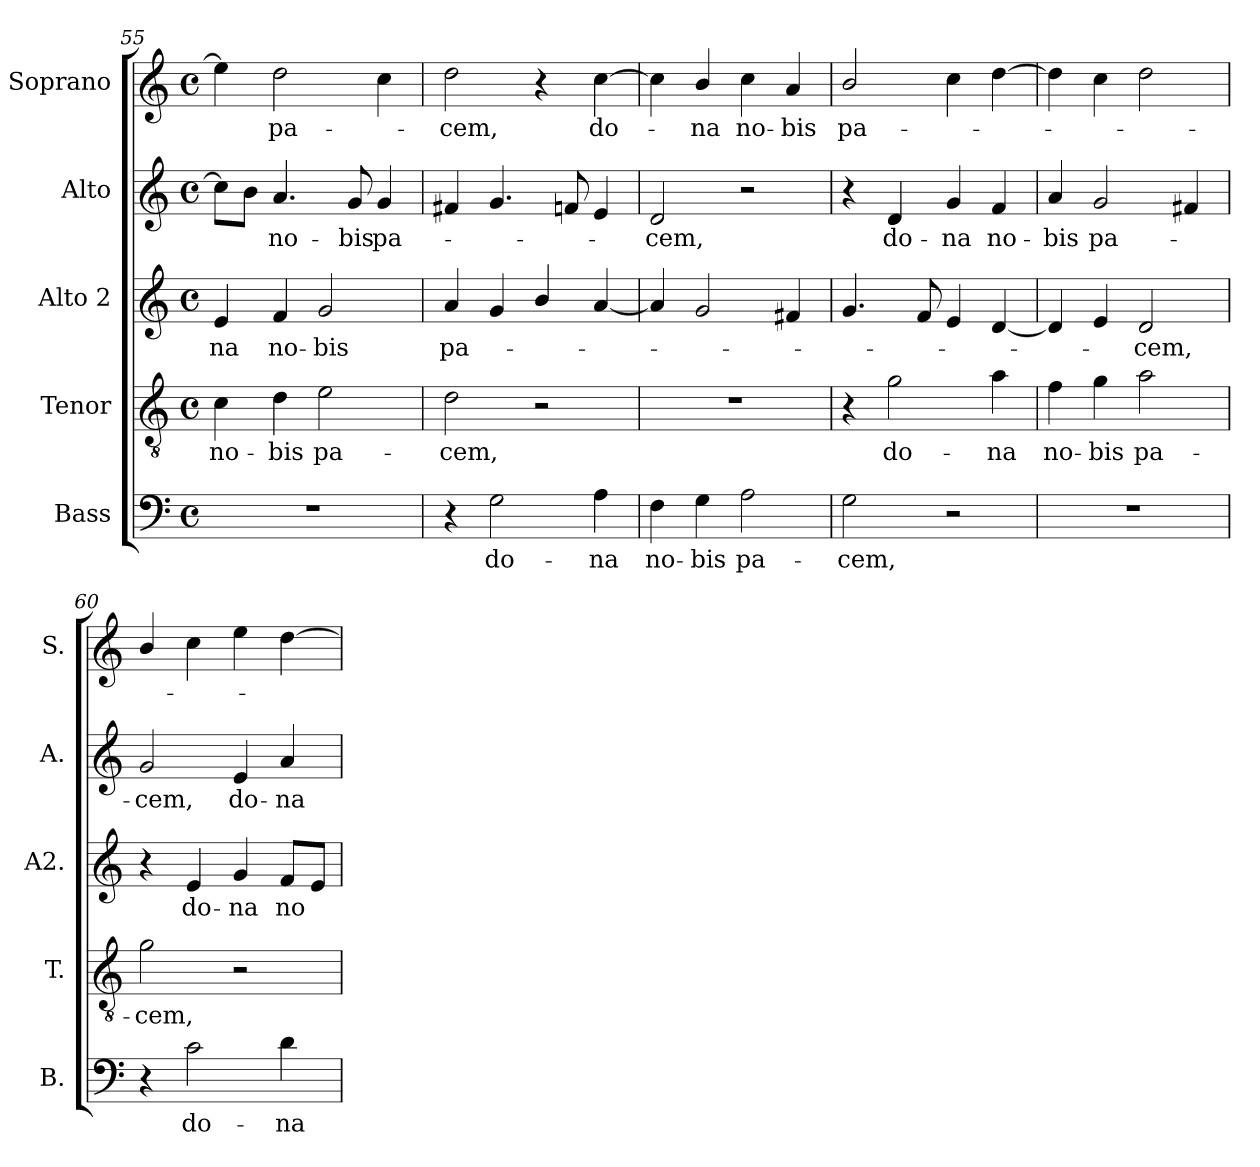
**kern	**text	**kern	**text	**kern	**text	**kern	**text	**kern	**text
*part5	*part5	*part4	*part4	*part3	*part3	*part2	*part2	*part1	*part1
*staff5	*staff5	*staff4	*staff4	*staff3	*staff3	*staff2	*staff2	*staff1	*staff1
*I"Bass	*	*I"Tenor	*	*I"Alto 2	*	*I"Alto	*	*I"Soprano	*
*I'B.	*	*I'T.	*	*I'A2.	*	*I'A.	*	*I'S.	*
!!LO:PB:g=z
*clefF4	*	*clefGv2	*	*clefG2	*	*clefG2	*	*clefG2	*
*	*	*ITrd7c12	*	*	*	*	*	*	*
*k[]	*	*k[]	*	*k[]	*	*k[]	*	*k[]	*
*C:	*	*C:	*	*C:	*	*C:	*	*C:	*
*M4/4	*	*M4/4	*	*M4/4	*	*M4/4	*	*M4/4	*
*met(c)	*	*met(c)	*	*met(c)	*	*met(c)	*	*met(c)	*
=55	=55	=55	=55	=55	=55	=55	=55	=55	=55
!	!	!	!LO:LY:b:color=#000000	!	!	!	!	!	!
!	!	!	!	!	!LO:LY:b:color=#000000	!	!	!	!
1r	.	4Ci\	no-	4ei/	-na	8cci\L]	.	4eei\]	.
.	.	.	.	.	.	8bi\J	.	.	.
!	!	!	!LO:LY:b:color=#000000	!	!	!	!	!	!
!	!	!	!	!	!LO:LY:b:color=#000000	!	!	!	!
!	!	!	!	!	!	!	!LO:LY:b:color=#000000	!	!
!	!	!	!	!	!	!	!	!	!LO:LY:b:color=#000000
.	.	4Di\	-bis	4fi/	no-	4.ai/	no-	2ddi\	pa-
!	!	!	!LO:LY:b:color=#000000	!	!	!	!	!	!
!	!	!	!	!	!LO:LY:b:color=#000000	!	!	!	!
.	.	2Ei\	pa-	2gi/	-bis	.	.	.	.
!	!	!	!	!	!	!	!LO:LY:b:color=#000000	!	!
.	.	.	.	.	.	8gi/	-bis	.	.
!	!	!	!	!	!	!	!LO:LY:b:color=#000000	!	!
.	.	.	.	.	.	4gi/	pa-	4cci\	.
=56	=56	=56	=56	=56	=56	=56	=56	=56	=56
!	!	!	!LO:LY:b:color=#000000	!	!	!	!	!	!
!	!	!	!	!	!LO:LY:b:color=#000000	!	!	!	!
!	!	!	!	!	!	!	!	!	!LO:LY:b:color=#000000
4r	.	2Di\	-cem,	4ai/	pa-	4f#i/	.	2ddi\	-cem,
!	!LO:LY:b:color=#000000	!	!	!	!	!	!	!	!
2Gi\	do-	.	.	4gi/	.	4.gi/	.	.	.
.	.	2r	.	4bi/	.	.	.	4r	.
.	.	.	.	.	.	8fni/	.	.	.
!	!LO:LY:b:color=#000000	!	!	!	!	!	!	!	!
!	!	!	!	!	!	!	!	!	!LO:LY:b:color=#000000
4Ai\	-na	.	.	[4ai/	.	4ei/	.	[4cci\	do-
=57	=57	=57	=57	=57	=57	=57	=57	=57	=57
!	!LO:LY:b:color=#000000	!	!	!	!	!	!	!	!
!	!	!	!	!	!	!	!LO:LY:b:color=#000000	!	!
4Fi\	no-	1r	.	4ai/]	.	2di/	-cem,	4cci\]	.
!	!LO:LY:b:color=#000000	!	!	!	!	!	!	!	!
!	!	!	!	!	!	!	!	!	!LO:LY:b:color=#000000
4Gi\	-bis	.	.	2gi/	.	.	.	4bi/	-na
!	!LO:LY:b:color=#000000	!	!	!	!	!	!	!	!
!	!	!	!	!	!	!	!	!	!LO:LY:b:color=#000000
2Ai\	pa-	.	.	.	.	2r	.	4cci\	no-
!	!	!	!	!	!	!	!	!	!LO:LY:b:color=#000000
.	.	.	.	4f#i/	.	.	.	4ai/	-bis
=58	=58	=58	=58	=58	=58	=58	=58	=58	=58
!	!LO:LY:b:color=#000000	!	!	!	!	!	!	!	!
!	!	!	!	!	!	!	!	!	!LO:LY:b:color=#000000
2Gi\	-cem,	4r	.	4.gi/	.	4r	.	2bi/	pa-
!	!	!	!LO:LY:b:color=#000000	!	!	!	!	!	!
!	!	!	!	!	!	!	!LO:LY:b:color=#000000	!	!
.	.	2Gi\	do-	.	.	4di/	do-	.	.
.	.	.	.	8fi/	.	.	.	.	.
!	!	!	!	!	!	!	!LO:LY:b:color=#000000	!	!
2r	.	.	.	4ei/	.	4gi/	-na	4cci\	.
!	!	!	!LO:LY:b:color=#000000	!	!	!	!	!	!
!	!	!	!	!	!	!	!LO:LY:b:color=#000000	!	!
.	.	4Ai\	-na	[4di/	.	4fi/	no-	[4ddi\	.
=59	=59	=59	=59	=59	=59	=59	=59	=59	=59
!	!	!	!LO:LY:b:color=#000000	!	!	!	!	!	!
!	!	!	!	!	!	!	!LO:LY:b:color=#000000	!	!
1r	.	4Fi\	no-	4di/]	.	4ai/	-bis	4ddi\]	.
!	!	!	!LO:LY:b:color=#000000	!	!	!	!	!	!
!	!	!	!	!	!	!	!LO:LY:b:color=#000000	!	!
.	.	4Gi\	-bis	4ei/	.	2gi/	pa-	4cci\	.
!	!	!	!LO:LY:b:color=#000000	!	!	!	!	!	!
!	!	!	!	!	!LO:LY:b:color=#000000	!	!	!	!
.	.	2Ai\	pa-	2di/	-cem,	.	.	2ddi\	.
.	.	.	.	.	.	4f#i/	.	.	.
=60	=60	=60	=60	=60	=60	=60	=60	=60	=60
!	!	!	!LO:LY:b:color=#000000	!	!	!	!	!	!
!	!	!	!	!	!	!	!LO:LY:b:color=#000000	!	!
4r	.	2Gi\	-cem,	4r	.	2gi/	-cem,	4bi/	.
!	!LO:LY:b:color=#000000	!	!	!	!	!	!	!	!
!	!	!	!	!	!LO:LY:b:color=#000000	!	!	!	!
2ci\	do-	.	.	4ei/	do-	.	.	4cci\	.
!	!	!	!	!	!LO:LY:b:color=#000000	!	!	!	!
!	!	!	!	!	!	!	!LO:LY:b:color=#000000	!	!
.	.	2r	.	4gi/	-na	4ei/	do-	4eei\	.
!	!LO:LY:b:color=#000000	!	!	!	!	!	!	!	!
!	!	!	!	!	!LO:LY:b:color=#000000	!	!	!	!
!	!	!	!	!	!	!	!LO:LY:b:color=#000000	!	!
4di\	-na	.	.	8fi/L	no	4ai/	-na	[4ddi\	.
.	.	.	.	8ei/J	.	.	.	.	.
=	=	=	=	=	=	=	=	=	=
*-	*-	*-	*-	*-	*-	*-	*-	*-	*-
